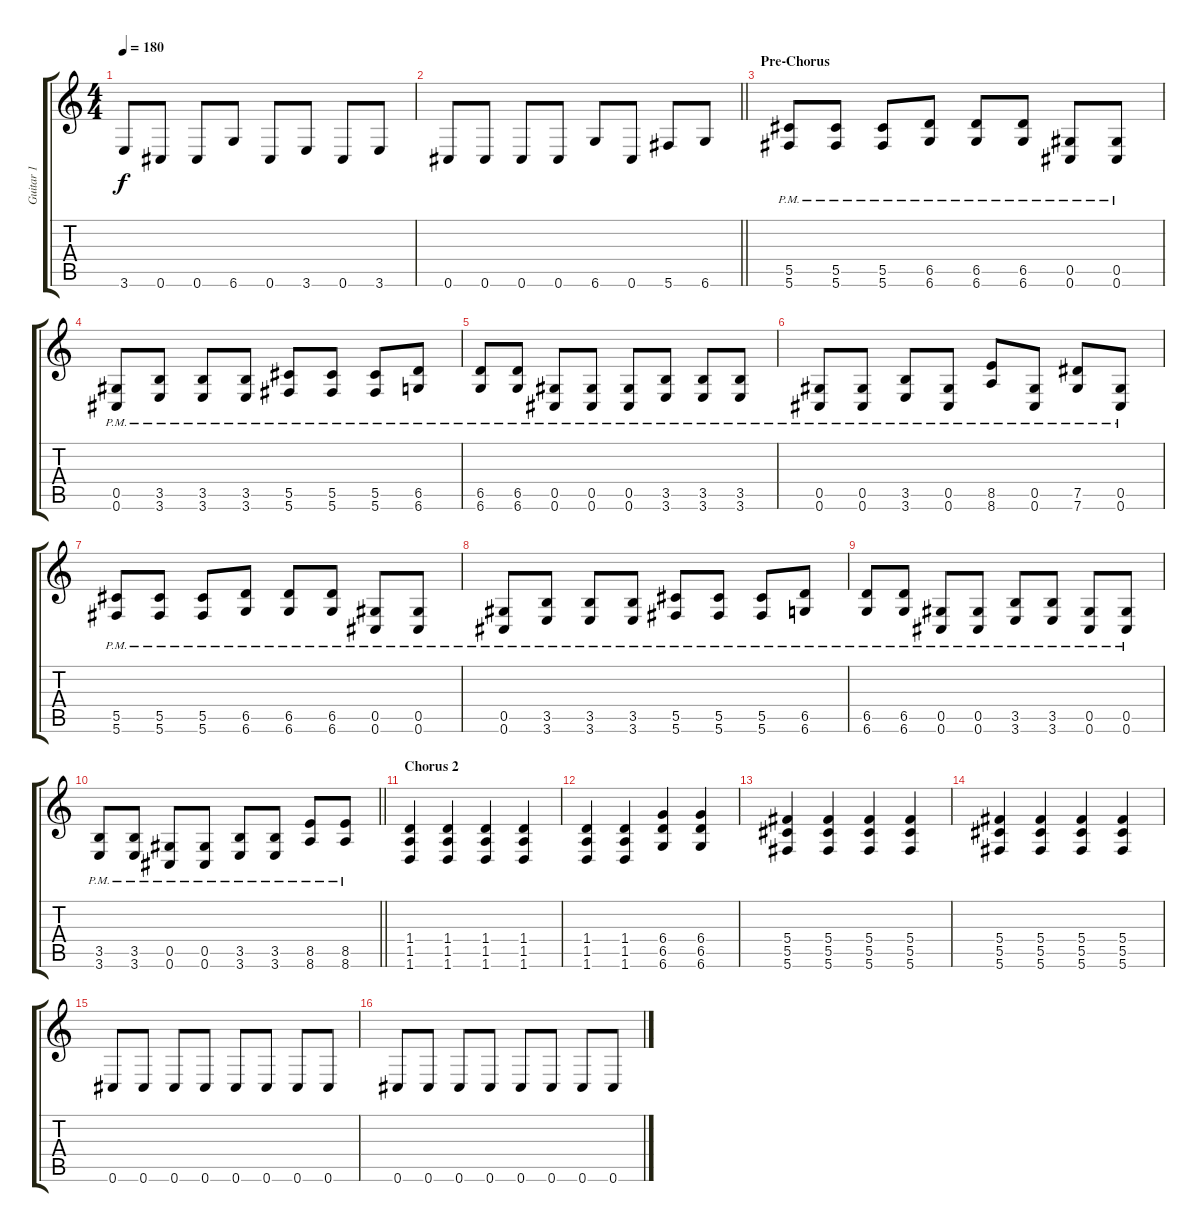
\track ("Guitar 1" "Guitar 1") {instrument distortionguitar}
\staff {score tabs}
\tuning (Eb4 Bb3 Gb3 Db3 Ab2 Db2) {hide}
\ts (4 4)
\tempo 180
\clef g2
\ks c
3.6.8{dy f} 0.6.8 0.6.8 6.6.8 0.6.8 3.6.8 0.6.8 3.6.8 |
\barLineRight lightlight
0.6.8 0.6.8 0.6.8 0.6.8 6.6.8 0.6.8 5.6.8 6.6.8 |
\section ("" "Pre-Chorus")
(5.5{pm} 5.6{pm}).8 (5.5{pm} 5.6{pm}).8 (5.5{pm} 5.6{pm}).8 (6.5{pm} 6.6{pm}).8 (6.5{pm} 6.6{pm}).8 (6.5{pm} 6.6{pm}).8 (0.5{pm} 0.6{pm}).8 (0.5{pm} 0.6{pm}).8 |
(0.5{pm} 0.6{pm}).8 (3.5{pm} 3.6{pm}).8 (3.5{pm} 3.6{pm}).8 (3.5{pm} 3.6{pm}).8 (5.5{pm} 5.6{pm}).8 (5.5{pm} 5.6{pm}).8 (5.5{pm} 5.6{pm}).8 (6.5{pm} 6.6{pm}).8 |
(6.5{pm} 6.6{pm}).8 (6.5{pm} 6.6{pm}).8 (0.5{pm} 0.6{pm}).8 (0.5{pm} 0.6{pm}).8 (0.5{pm} 0.6{pm}).8 (3.5{pm} 3.6{pm}).8 (3.5{pm} 3.6{pm}).8 (3.5{pm} 3.6{pm}).8 |
(0.5{pm} 0.6{pm}).8 (0.5{pm} 0.6{pm}).8 (3.5{pm} 3.6{pm}).8 (0.5{pm} 0.6{pm}).8 (8.5{pm} 8.6{pm}).8 (0.5{pm} 0.6{pm}).8 (7.5{pm} 7.6{pm}).8 (0.5{pm} 0.6{pm}).8 |
(5.5{pm} 5.6{pm}).8 (5.5{pm} 5.6{pm}).8 (5.5{pm} 5.6{pm}).8 (6.5{pm} 6.6{pm}).8 (6.5{pm} 6.6{pm}).8 (6.5{pm} 6.6{pm}).8 (0.5{pm} 0.6{pm}).8 (0.5{pm} 0.6{pm}).8 |
(0.5{pm} 0.6{pm}).8 (3.5{pm} 3.6{pm}).8 (3.5{pm} 3.6{pm}).8 (3.5{pm} 3.6{pm}).8 (5.5{pm} 5.6{pm}).8 (5.5{pm} 5.6{pm}).8 (5.5{pm} 5.6{pm}).8 (6.5{pm} 6.6{pm}).8 |
(6.5{pm} 6.6{pm}).8 (6.5{pm} 6.6{pm}).8 (0.5{pm} 0.6{pm}).8 (0.5{pm} 0.6{pm}).8 (3.5{pm} 3.6{pm}).8 (3.5{pm} 3.6{pm}).8 (0.5{pm} 0.6{pm}).8 (0.5{pm} 0.6{pm}).8 |
\barLineRight lightlight
(3.5{pm} 3.6{pm}).8 (3.5{pm} 3.6{pm}).8 (0.5{pm} 0.6{pm}).8 (0.5{pm} 0.6{pm}).8 (3.5{pm} 3.6{pm}).8 (3.5{pm} 3.6{pm}).8 (8.5{pm} 8.6{pm}).8 (8.5{pm} 8.6{pm}).8 |
\section ("" "Chorus 2")
(1.4 1.5 1.6).4 (1.4 1.5 1.6).4 (1.4 1.5 1.6).4 (1.4 1.5 1.6).4 |
(1.4 1.5 1.6).4 (1.4 1.5 1.6).4 (6.4 6.5 6.6).4 (6.4 6.5 6.6).4 |
(5.4 5.5 5.6).4 (5.4 5.5 5.6).4 (5.4 5.5 5.6).4 (5.4 5.5 5.6).4 |
(5.4 5.5 5.6).4 (5.4 5.5 5.6).4 (5.4 5.5 5.6).4 (5.4 5.5 5.6).4 |
0.6.8 0.6.8 0.6.8 0.6.8 0.6.8 0.6.8 0.6.8 0.6.8 |
0.6.8 0.6.8 0.6.8 0.6.8 0.6.8 0.6.8 0.6.8 0.6.8
